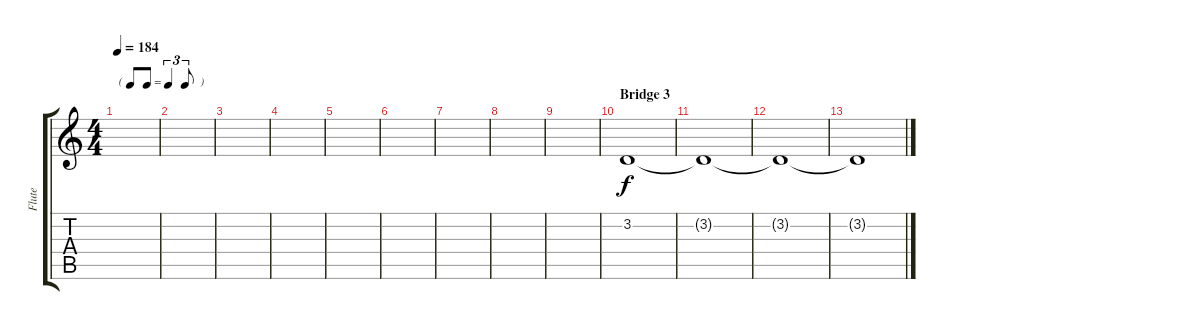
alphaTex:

\track ("Flute" "Flute") {instrument flute}
\staff {score tabs}
\tuning (E4 B3 G3 D3 A2 E2) {hide}
\ts (4 4)
\tf triplet8th
\tempo 184
\clef g2
\ks c
|
|
|
|
|
|
|
|
|
\section ("" "Bridge 3")
3.2.1{volume 5 balance 16 instrument flute} |
3.2{t}.1 |
3.2{t}.1{volume 0} |
3.2{t}.1
